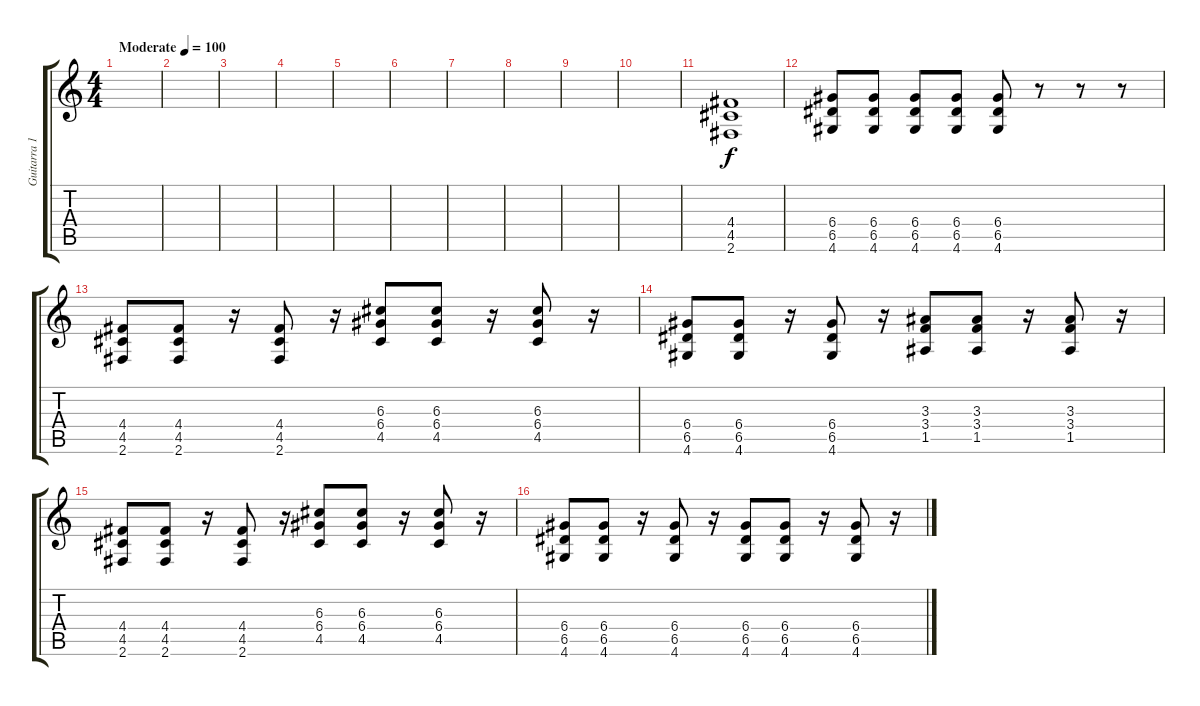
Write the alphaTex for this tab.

\track ("Guitarra 1" "Guitarra 1") {instrument overdrivenguitar}
\staff {score tabs}
\tuning (E4 B3 G3 D3 A2 E2) {hide}
\ts (4 4)
\tempo (100 "Moderate")
\clef g2
\ks c
|
|
|
|
|
|
|
|
|
|
(4.4 4.5 2.6).1{volume 13} |
(6.4 6.5 4.6).8 (6.4 6.5 4.6).8 (6.4 6.5 4.6).8 (6.4 6.5 4.6).8 (6.4 6.5 4.6).8 r.8 r.8 r.8 |
(4.4 4.5 2.6).8 (4.4 4.5 2.6).8 r.16 (4.4 4.5 2.6).8 r.16 (6.3 6.4 4.5).8 (6.3 6.4 4.5).8 r.16 (6.3 6.4 4.5).8 r.16 |
(6.4 6.5 4.6).8 (6.4 6.5 4.6).8 r.16 (6.4 6.5 4.6).8 r.16 (3.3 3.4 1.5).8 (3.3 3.4 1.5).8 r.16 (3.3 3.4 1.5).8 r.16 |
(4.4 4.5 2.6).8 (4.4 4.5 2.6).8 r.16 (4.4 4.5 2.6).8 r.16 (6.3 6.4 4.5).8 (6.3 6.4 4.5).8 r.16 (6.3 6.4 4.5).8 r.16 |
(6.4 6.5 4.6).8 (6.4 6.5 4.6).8 r.16 (6.4 6.5 4.6).8 r.16 (6.4 6.5 4.6).8 (6.4 6.5 4.6).8 r.16 (6.4 6.5 4.6).8 r.16
